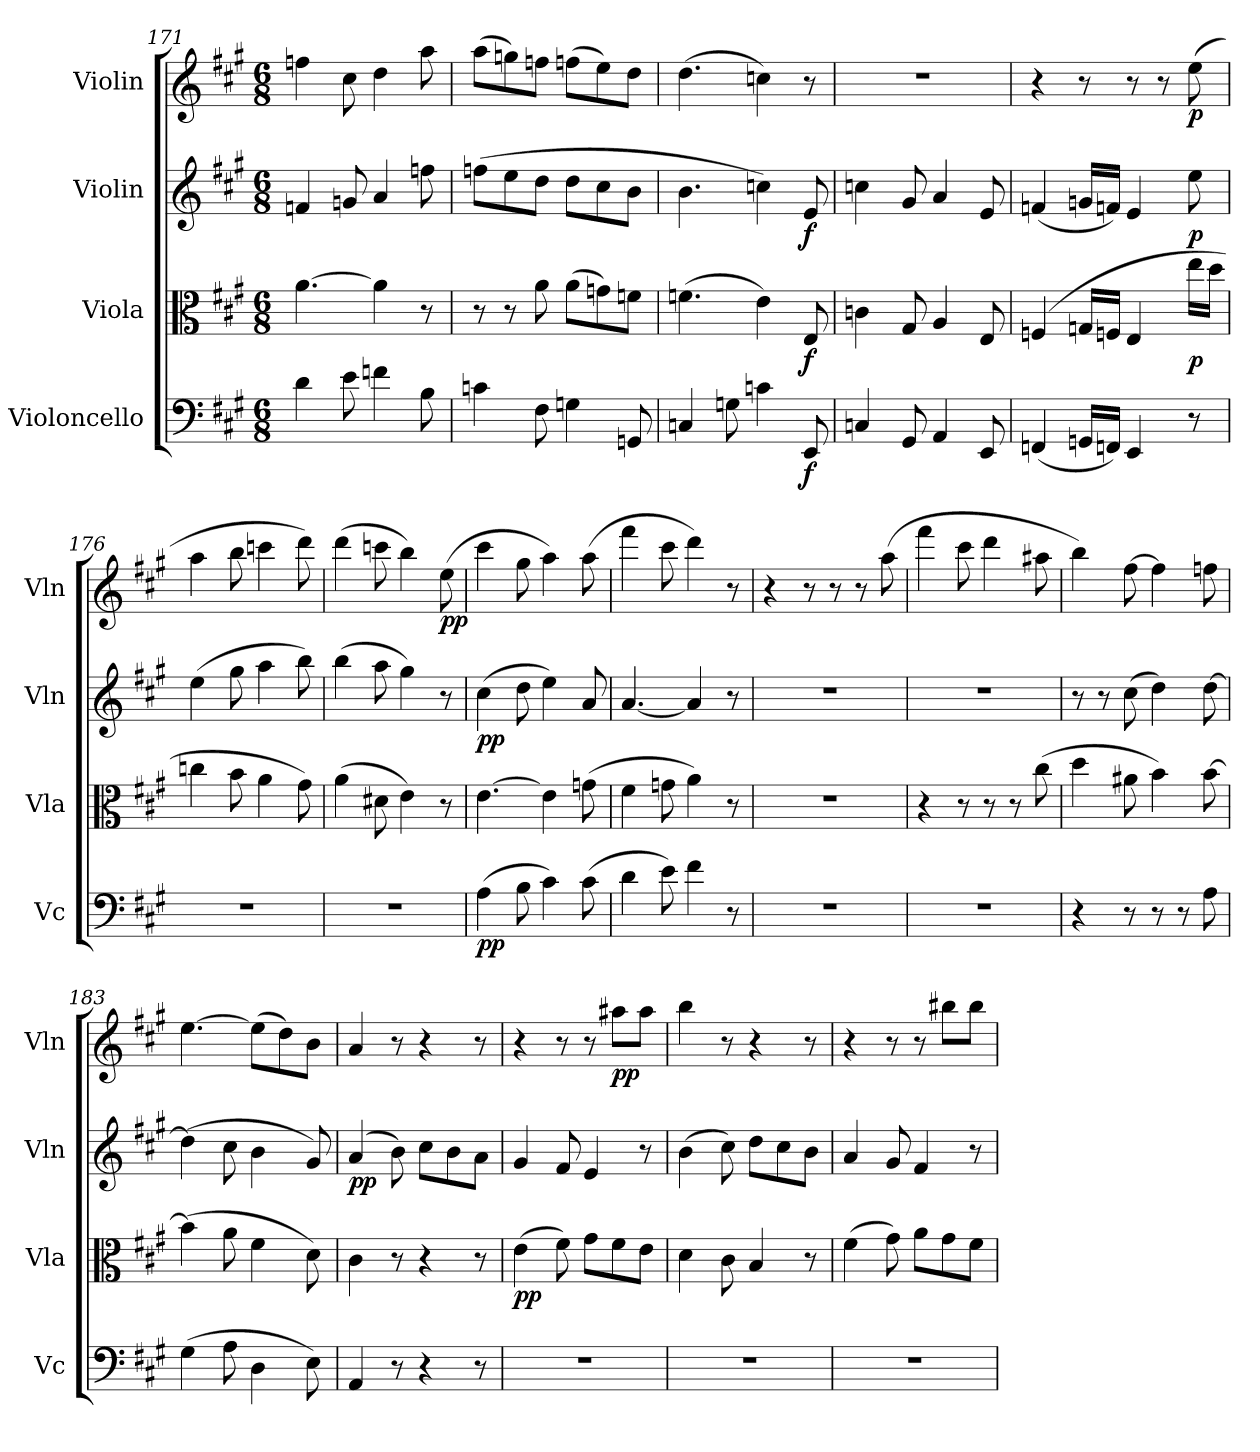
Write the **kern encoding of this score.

**kern	**dynam	**kern	**dynam	**kern	**dynam	**kern	**dynam
*part4	*part4	*part3	*part3	*part2	*part2	*part1	*part1
*staff4	*staff4	*staff3	*staff3	*staff2	*staff2	*staff1	*staff1
*I"Violoncello	*	*I"Viola	*	*I"Violin	*	*I"Violin	*
*I'Vc	*	*I'Vla	*	*I'Vln	*	*I'Vln	*
*clefF4	*	*clefC3	*	*clefG2	*	*clefG2	*
*k[f#c#g#]	*	*k[f#c#g#]	*	*k[f#c#g#]	*	*k[f#c#g#]	*
*M6/8	*	*M6/8	*	*M6/8	*	*M6/8	*
=171	=171	=171	=171	=171	=171	=171	=171
4d\	.	[4.a\	.	4fn/	.	4ffn\	.
8e\	.	.	.	8gn/	.	8cc#\	.
4fn\	.	4a\]	.	4a/	.	4dd\	.
8B\	.	8r	.	8ffn\	.	8aa\	.
=172	=172	=172	=172	=172	=172	=172	=172
4cn\	.	8r	.	(8ffn\L	.	(8aa\L	.
.	.	8r	.	8ee\	.	8ggn\)	.
8F#\	.	8a\	.	8dd\J	.	8ffn\J	.
4Gn\	.	(8a\L	.	8dd\L	.	(8ffn\L	.
.	.	8gn\)	.	8cc#\	.	8ee\)	.
8GGn/	.	8fn\J	.	8b\J	.	8dd\J	.
=173	=173	=173	=173	=173	=173	=173	=173
4Cn/	.	(4.fn\	.	4.b\	.	(4.dd\	.
8Gn\	.	.	.	.	.	.	.
4cn\	.	4e\)	.	4ccn\)	.	4ccn\)	.
8EE/	f	8E/	f	8e/	f	8r	.
=174	=174	=174	=174	=174	=174	=174	=174
4Cn/	.	4cn\	.	4ccn\	.	2.r	.
8GG#/	.	8G#/	.	8g#/	.	.	.
4AA/	.	4A/	.	4a/	.	.	.
8EE/	.	8E/	.	8e/	.	.	.
=175	=175	=175	=175	=175	=175	=175	=175
(4FFn/	.	(4Fn/	.	(4fn/	.	4r	.
16GGn/LL	.	16Gn/LL	.	16gn/LL	.	8r	.
16FFn/JJ)	.	16Fn/JJ	.	16fn/JJ)	.	.	.
4EE/	.	4E/	.	4e/	.	8r	.
.	.	.	.	.	.	8r	.
8r	.	16ee\LL	p	8ee\	p	(8ee\	p
.	.	16dd\JJ	.	.	.	.	.
=176	=176	=176	=176	=176	=176	=176	=176
2.r	.	4ccn\	.	(4ee\	.	4aa\	.
.	.	8b\	.	8gg#\	.	8bb\	.
.	.	4a\	.	4aa\	.	4cccn\	.
.	.	8g#\)	.	8bb\)	.	8ddd\)	.
=177	=177	=177	=177	=177	=177	=177	=177
2.r	.	(4a\	.	(4bb\	.	(4ddd\	.
.	.	8d#X\	.	8aa\	.	8cccn\	.
.	.	4e\)	.	4gg#\)	.	4bb\)	.
.	.	8r	.	8r	.	(8ee\	pp
=178	=178	=178	=178	=178	=178	=178	=178
(4A\	pp	[4.e\	.	(4cc#\	pp	4ccc#\	.
8B\	.	.	.	8dd\	.	8gg#\	.
4c#\)	.	4e\]	.	4ee\)	.	4aa\)	.
(8c#\	.	(8gn\	.	8a/	.	(8aa\	.
=179	=179	=179	=179	=179	=179	=179	=179
4d\	.	4f#\	.	[4.a/	.	4fff#\	.
8e\)	.	8gn\	.	.	.	8ccc#\	.
4f#\	.	4a\)	.	4a/]	.	4ddd\)	.
8r	.	8r	.	8r	.	8r	.
=180	=180	=180	=180	=180	=180	=180	=180
2.r	.	2.r	.	2.r	.	4r	.
.	.	.	.	.	.	8r	.
.	.	.	.	.	.	8r	.
.	.	.	.	.	.	8r	.
.	.	.	.	.	.	(8aa\	.
=181	=181	=181	=181	=181	=181	=181	=181
2.r	.	4r	.	2.r	.	4fff#\	.
.	.	8r	.	.	.	8ccc#\	.
.	.	8r	.	.	.	4ddd\	.
.	.	8r	.	.	.	.	.
.	.	(8cc#\	.	.	.	8aa#X\	.
=182	=182	=182	=182	=182	=182	=182	=182
4r	.	4dd\	.	8r	.	4bb\)	.
.	.	.	.	8r	.	.	.
8r	.	8a#X\	.	(8cc#\	.	[8ff#\	.
8r	.	4b\)	.	4dd\)	.	4ff#\]	.
8r	.	.	.	.	.	.	.
8A\	.	[8b\	.	[8dd\	.	8ffn\	.
=183	=183	=183	=183	=183	=183	=183	=183
(4G#\	.	(4b\]	.	(4dd\]	.	[4.ee\	.
8A\	.	8a\	.	8cc#\	.	.	.
4D\	.	4f#\	.	4b\	.	(8ee\L]	.
.	.	.	.	.	.	8dd\)	.
8E\)	.	8d\)	.	8g#/)	.	8b\J	.
=184	=184	=184	=184	=184	=184	=184	=184
4AA/	.	4c#\	.	(4a/	pp	4a/	.
8r	.	8r	.	8b\)	.	8r	.
4r	.	4r	.	8cc#\L	.	4r	.
.	.	.	.	8b\	.	.	.
8r	.	8r	.	8a\J	.	8r	.
=185	=185	=185	=185	=185	=185	=185	=185
2.r	.	(4e\	pp	4g#/	.	4r	.
.	.	8f#\)	.	8f#/	.	8r	.
.	.	8g#\L	.	4e/	.	8r	.
.	.	8f#\	.	.	.	8aa#X\L	pp
.	.	8e\J	.	8r	.	8aa#\J	.
=186	=186	=186	=186	=186	=186	=186	=186
2.r	.	4d\	.	(4b\	.	4bb\	.
.	.	8c#\	.	8cc#\)	.	8r	.
.	.	4B/	.	8dd\L	.	4r	.
.	.	.	.	8cc#\	.	.	.
.	.	8r	.	8b\J	.	8r	.
=187	=187	=187	=187	=187	=187	=187	=187
2.r	.	(4f#\	.	4a/	.	4r	.
.	.	8g#\)	.	8g#/	.	8r	.
.	.	8a\L	.	4f#/	.	8r	.
.	.	8g#\	.	.	.	8bb#X\L	.
.	.	8f#\J	.	8r	.	8bb#\J	.
=	=	=	=	=	=	=	=
*-	*-	*-	*-	*-	*-	*-	*-
